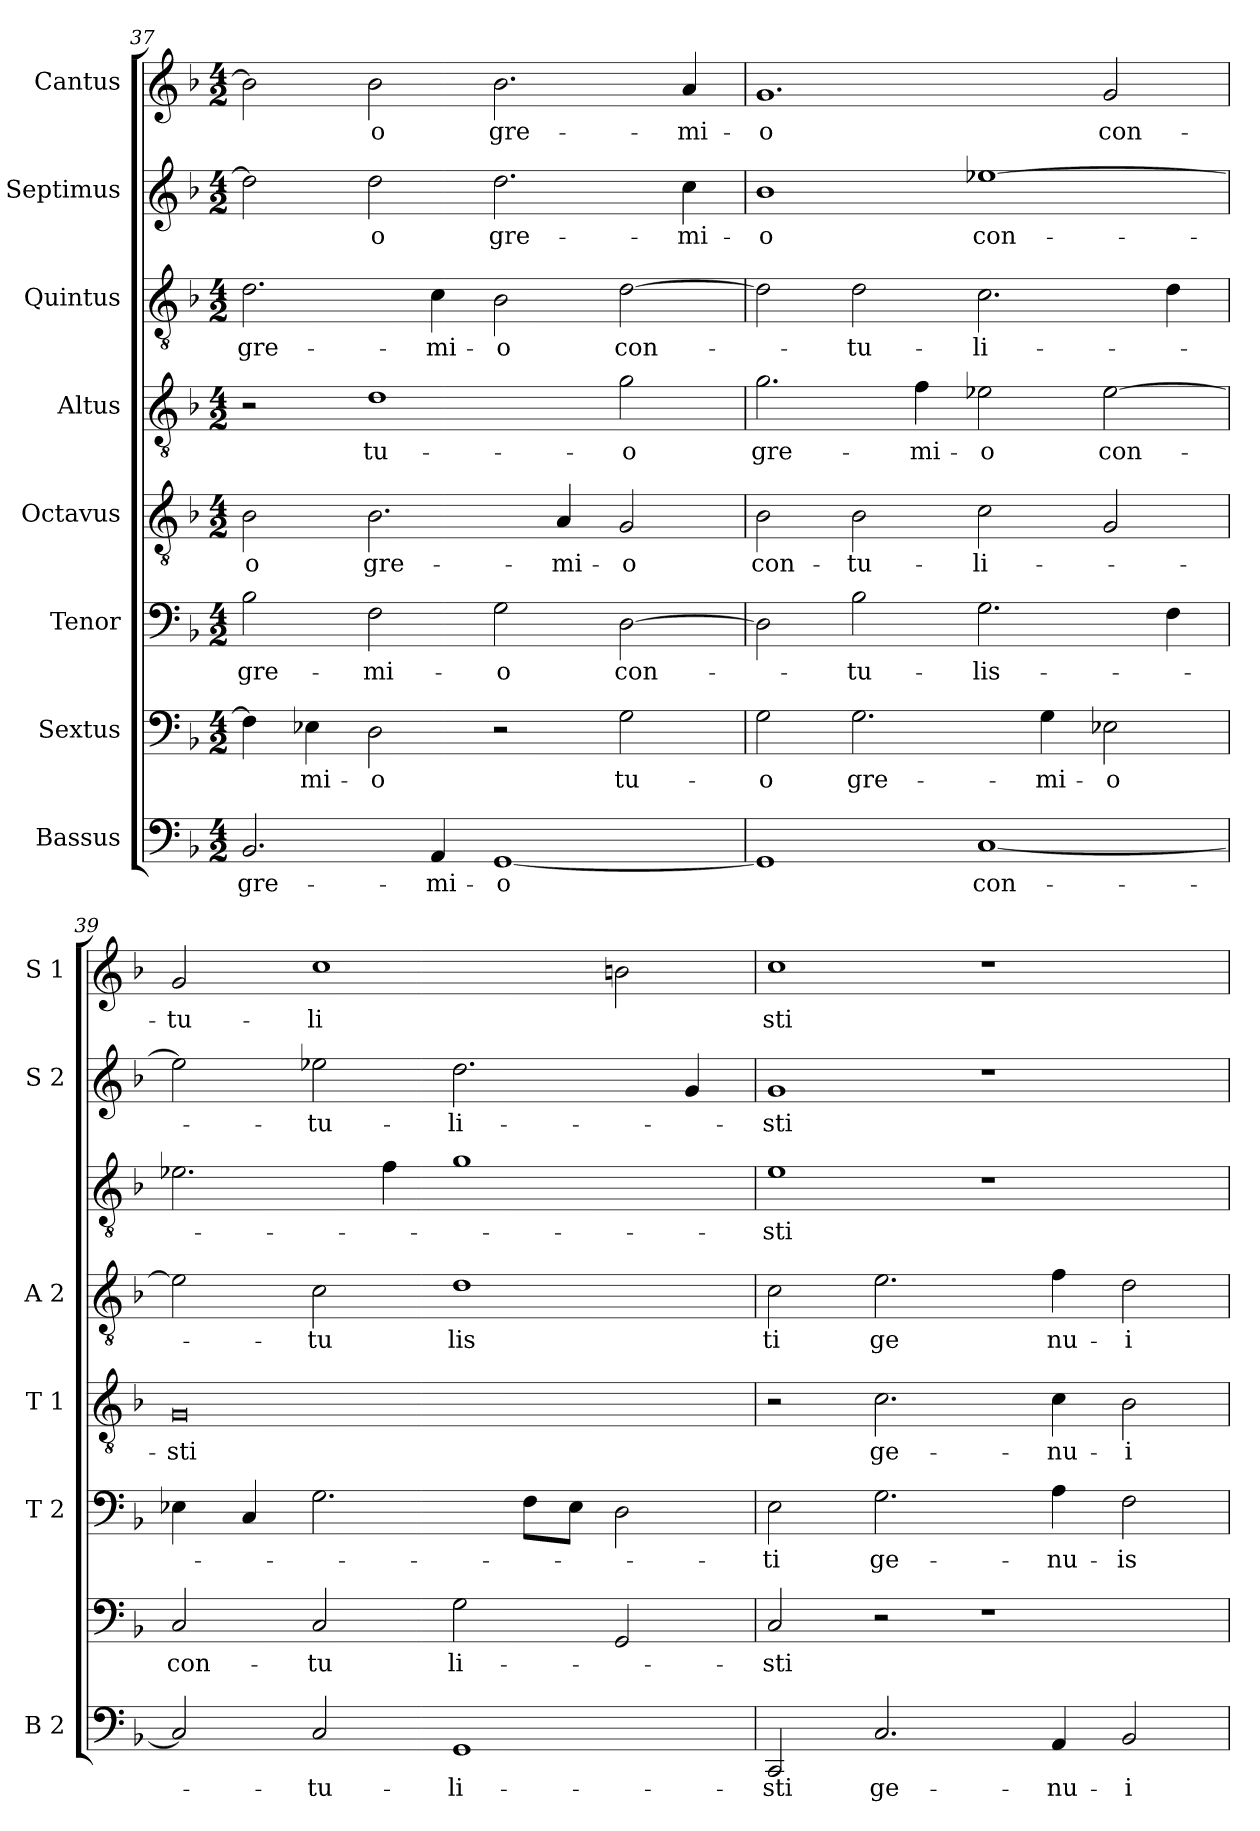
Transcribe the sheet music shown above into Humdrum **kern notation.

**kern	**text	**kern	**text	**kern	**text	**kern	**text	**kern	**text	**kern	**text	**kern	**text	**kern	**text
*part8	*part8	*part7	*part7	*part6	*part6	*part5	*part5	*part4	*part4	*part3	*part3	*part2	*part2	*part1	*part1
*staff8	*staff8	*staff7	*staff7	*staff6	*staff6	*staff5	*staff5	*staff4	*staff4	*staff3	*staff3	*staff2	*staff2	*staff1	*staff1
*I"Bassus	*	*I"Sextus	*	*I"Tenor	*	*I"Octavus	*	*I"Altus	*	*I"Quintus	*	*I"Septimus	*	*I"Cantus	*
*I'B 2	*	*	*	*I'T 2	*	*I'T 1	*	*I'A 2	*	*	*	*I'S 2	*	*I'S 1	*
*clefF4	*	*clefF4	*	*clefF4	*	*clefGv2	*	*clefGv2	*	*clefGv2	*	*clefG2	*	*clefG2	*
*k[b-]	*	*k[b-]	*	*k[b-]	*	*k[b-]	*	*k[b-]	*	*k[b-]	*	*k[b-]	*	*k[b-]	*
*F:	*	*F:	*	*F:	*	*F:	*	*F:	*	*F:	*	*F:	*	*F:	*
*M4/2	*	*M4/2	*	*M4/2	*	*M4/2	*	*M4/2	*	*M4/2	*	*M4/2	*	*M4/2	*
=37	=37	=37	=37	=37	=37	=37	=37	=37	=37	=37	=37	=37	=37	=37	=37
2.BB-/	gre-	4F\]	.	2B-\	gre-	2B-\	o	2r	.	2.d\	gre-	2dd\]	.	2b-\]	.
.	.	4E-X\	-mi-	.	.	.	.	.	.	.	.	.	.	.	.
.	.	2D\	-o	2F\	-mi-	2.B-\	gre-	1d	tu-	.	.	2dd\	-o	2b-\	-o
4AA/	-mi-	.	.	.	.	.	.	.	.	4c\	-mi-	.	.	.	.
[1GG	-o	2r	.	2G\	-o	.	.	.	.	2B-\	-o	2.dd\	gre-	2.b-\	gre-
.	.	.	.	.	.	4A/	-mi-	.	.	.	.	.	.	.	.
.	.	2G\	tu-	[2D\	con-	2G/	-o	2g\	-o	[2d\	con-	.	.	.	.
.	.	.	.	.	.	.	.	.	.	.	.	4cc\	-mi-	4a/	-mi-
=38	=38	=38	=38	=38	=38	=38	=38	=38	=38	=38	=38	=38	=38	=38	=38
1GG]	.	2G\	-o	2D\]	.	2B-\	con-	2.g\	gre-	2d\]	.	1b-	-o	1.g	-o
.	.	2.G\	gre-	2B-\	-tu-	2B-\	-tu-	.	.	2d\	-tu-	.	.	.	.
.	.	.	.	.	.	.	.	4f\	-mi-	.	.	.	.	.	.
[1C	con-	.	.	2.G\	-lis-	2c\	-li-	2e-X\	-o	2.c\	-li-	[1ee-X	con-	.	.
.	.	4G\	-mi-	.	.	.	.	.	.	.	.	.	.	.	.
.	.	2E-X\	-o	.	.	2G/	.	[2e-\	con-	.	.	.	.	2g/	con-
.	.	.	.	4F\	.	.	.	.	.	4d\	.	.	.	.	.
=39	=39	=39	=39	=39	=39	=39	=39	=39	=39	=39	=39	=39	=39	=39	=39
2C/]	.	2C/	con-	4E-X\	.	0G	-sti	2e-\]	.	2.e-X\	.	2ee-\]	.	2g/	-tu-
.	.	.	.	4C/	.	.	.	.	.	.	.	.	.	.	.
2C/	-tu-	2C/	-tu	2.G\	.	.	.	2c\	-tu	.	.	2ee-X\	-tu-	1cc	-li
.	.	.	.	.	.	.	.	.	.	4f\	.	.	.	.	.
1GG	-li-	2G\	li-	.	.	.	.	1d	lis	1g	.	2.dd\	-li-	.	.
.	.	.	.	8F\L	.	.	.	.	.	.	.	.	.	.	.
.	.	.	.	8E-\J	.	.	.	.	.	.	.	.	.	.	.
.	.	2GG/	.	2D\	.	.	.	.	.	.	.	.	.	2bn\	.
.	.	.	.	.	.	.	.	.	.	.	.	4g/	.	.	.
=40	=40	=40	=40	=40	=40	=40	=40	=40	=40	=40	=40	=40	=40	=40	=40
2CC/	-sti	2C/	-sti	2E\	-ti	2r	.	2c\	ti	1e	-sti	1g	-sti	1cc	sti
2.C/	ge-	2r	.	2.G\	ge-	2.c\	ge-	2.e\	ge	.	.	.	.	.	.
.	.	1r	.	.	.	.	.	.	.	1r	.	1r	.	1r	.
4AA/	-nu-	.	.	4A\	-nu-	4c\	-nu-	4f\	nu-	.	.	.	.	.	.
2BB-/	-i-	.	.	2F\	-is-	2B-\	-i	2d\	-i-	.	.	.	.	.	.
=	=	=	=	=	=	=	=	=	=	=	=	=	=	=	=
*-	*-	*-	*-	*-	*-	*-	*-	*-	*-	*-	*-	*-	*-	*-	*-
